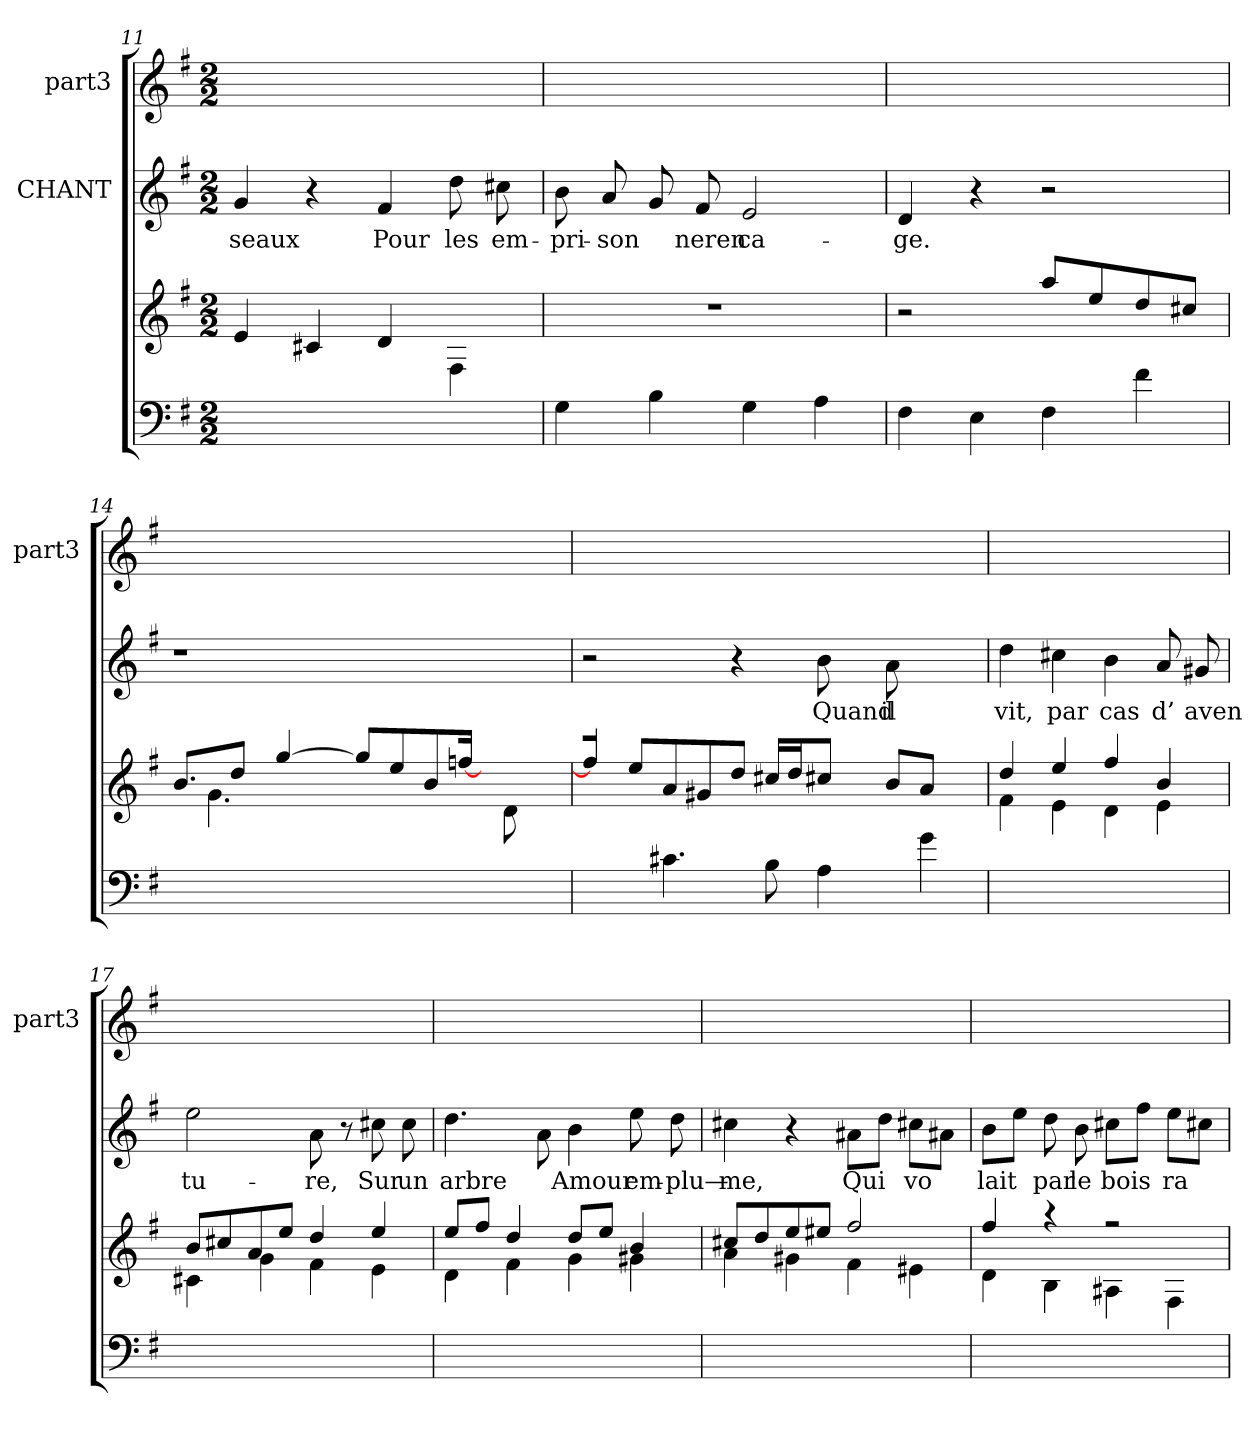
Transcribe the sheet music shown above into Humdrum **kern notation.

**kern	**kern	**kern	**text	**kern
*part3	*part3	*part2	*part2	*part1
*staff4	*staff3	*staff2	*staff2	*staff1
*	*	*I"CHANT	*	*I"part3
*	*	*	*	*I'part3
*clefF4	*clefG2	*clefG2	*	*clefG2
*k[f#]	*k[f#]	*k[f#]	*	*k[f#]
*M2/2	*M2/2	*M2/2	*	*M2/2
=11	=11	=11	=11	=11
1ryy	4ei/	4gi/	seaux	1ryy
.	4c#Xi/	4r	.	.
.	4di/	4f#i/	Pour	.
.	4F#i\	8ddi\	les	.
.	.	8cc#Xi\	em-	.
=12	=12	=12	=12	=12
4Gj\	1r	8bi\	pri-	1ryy
.	.	8ai/	son	.
4Bj\	.	8gi/	--	.
.	.	8f#i/	neren	.
4Gj\	.	2ei/	ca-	.
4Aj\	.	.	.	.
=13	=13	=13	=13	=13
4F#j\	2r	4di/	ge.	1ryy
4Ej\	.	4r	.	.
4F#j\	8aai/L	2r	.	.
.	8eei/	.	.	.
4f#j\	8ddi/	.	.	.
.	8cc#Xi/J	.	.	.
=14	=14	=14	=14	=14
*	*^	*	*	*
*	*	*^	*	*	*
4ryy	8.bi/L	8ryy	8ryy	1r	.	1ryy
.	.	4.gj\	8.ryy	.	.	.
.	8ddi/J	.	.	.	.	.
2.ryy	.	.	.	.	.	.
.	[4ggi/	.	8ryy	.	.	.
.	.	.	8ryy	.	.	.
.	.	2ryy	.	.	.	.
.	8ggi/L]	.	8ryy	.	.	.
.	8eei/	.	8ryy	.	.	.
.	8bi/	.	8ryy	.	.	.
.	[16ffZ/J	.	16ryy	.	.	.
4ryy	16ryy	8ryy	16ryy	4ryy	.	4ryy
.	16ryy	.	8dV\	.	.	.
.	8ryy	8ryy	.	.	.	.
.	.	.	16ryy	.	.	.
*	*v	*v	*v	*	*	*
!!LO:PB:g=z
=15	=15	=15	=15	=15
4ryy	16ffZ/J]	2r	.	1ryy
.	16ryy	.	.	.
.	8eei/L	.	.	.
4.c#Xj\	8ai/	.	.	.
.	8g#Xi/	.	.	.
.	8ddi/J	4r	.	.
8Bj\	16cc#Xi/LL	.	.	.
.	16ddi/J	.	.	.
4Aj\	8cc#Xi/J	8bi\	Quand	.
.	8bi/L	8ai\	il	.
4gj\	8ai/J	4ryy	.	4ryy
.	8ryy	.	.	.
=16	=16	=16	=16	=16
*	*^	*	*	*
1ryy	4ddi/	4f#j\	4ddi\	vit,	1ryy
.	4eei/	4ej\	4cc#Xi\	par	.
.	4ff#i/	4dj\	4bi\	cas	.
.	4bi/	4ej\	8ai/	d’	.
.	.	.	8g#Xi/	aven	.
=17	=17	=17	=17	=17	=17
1ryy	8bi/L	4c#Xj\	2eei\	tu-	1ryy
.	8cc#Xi/	.	.	.	.
.	8ai/	4gj\	.	.	.
.	8eei/J	.	.	.	.
.	4ddi/	4f#j\	8ai\	re,	.
.	.	.	8r	.	.
.	4eei/	4ej\	8cc#Xi\	Sur	.
.	.	.	8cc#i\	un	.
=18	=18	=18	=18	=18	=18
1ryy	8eei/L	4dj\	4.ddi\	arbre	1ryy
.	8ff#i/J	.	.	.	.
.	4ddi/	4f#j\	.	.	.
.	.	.	8ai\	.	.
.	8ddi/L	4gj\	4bi\	Amour	.
.	8eei/J	.	.	.	.
.	4bi/	4g#Xj\	8eei\	em-	.
.	.	.	8ddi\	plu—	.
!!LO:LB:g=z
=19	=19	=19	=19	=19	=19
1ryy	8cc#Xi/L	4aj\	4cc#Xi\	me,	1ryy
.	8ddi/	.	.	.	.
.	8eei/	4g#Xj\	4r	.	.
.	8ee#Xi/J	.	.	.	.
.	2ff#i/	4f#j\	8a#Xi\L	Qui	.
.	.	.	8ddi\J	.	.
.	.	4e#Xj\	8cc#Xi\L	vo	.
.	.	.	8a#Xi\J	--	.
=20	=20	=20	=20	=20	=20
1ryy	4ff#i/	4dj\	8bi\L	lait	1ryy
.	.	.	8eei\J	.	.
.	4r	4Bj\	8ddi\	par	.
.	.	.	8bi\	le	.
.	2r	4A#Xj\	8cc#Xi\L	bois	.
.	.	.	8ff#i\J	.	.
.	.	4F#j\	8eei\L	ra	.
.	.	.	8cc#Xi\J	--	.
*	*v	*v	*	*	*
=	=	=	=	=
*-	*-	*-	*-	*-
